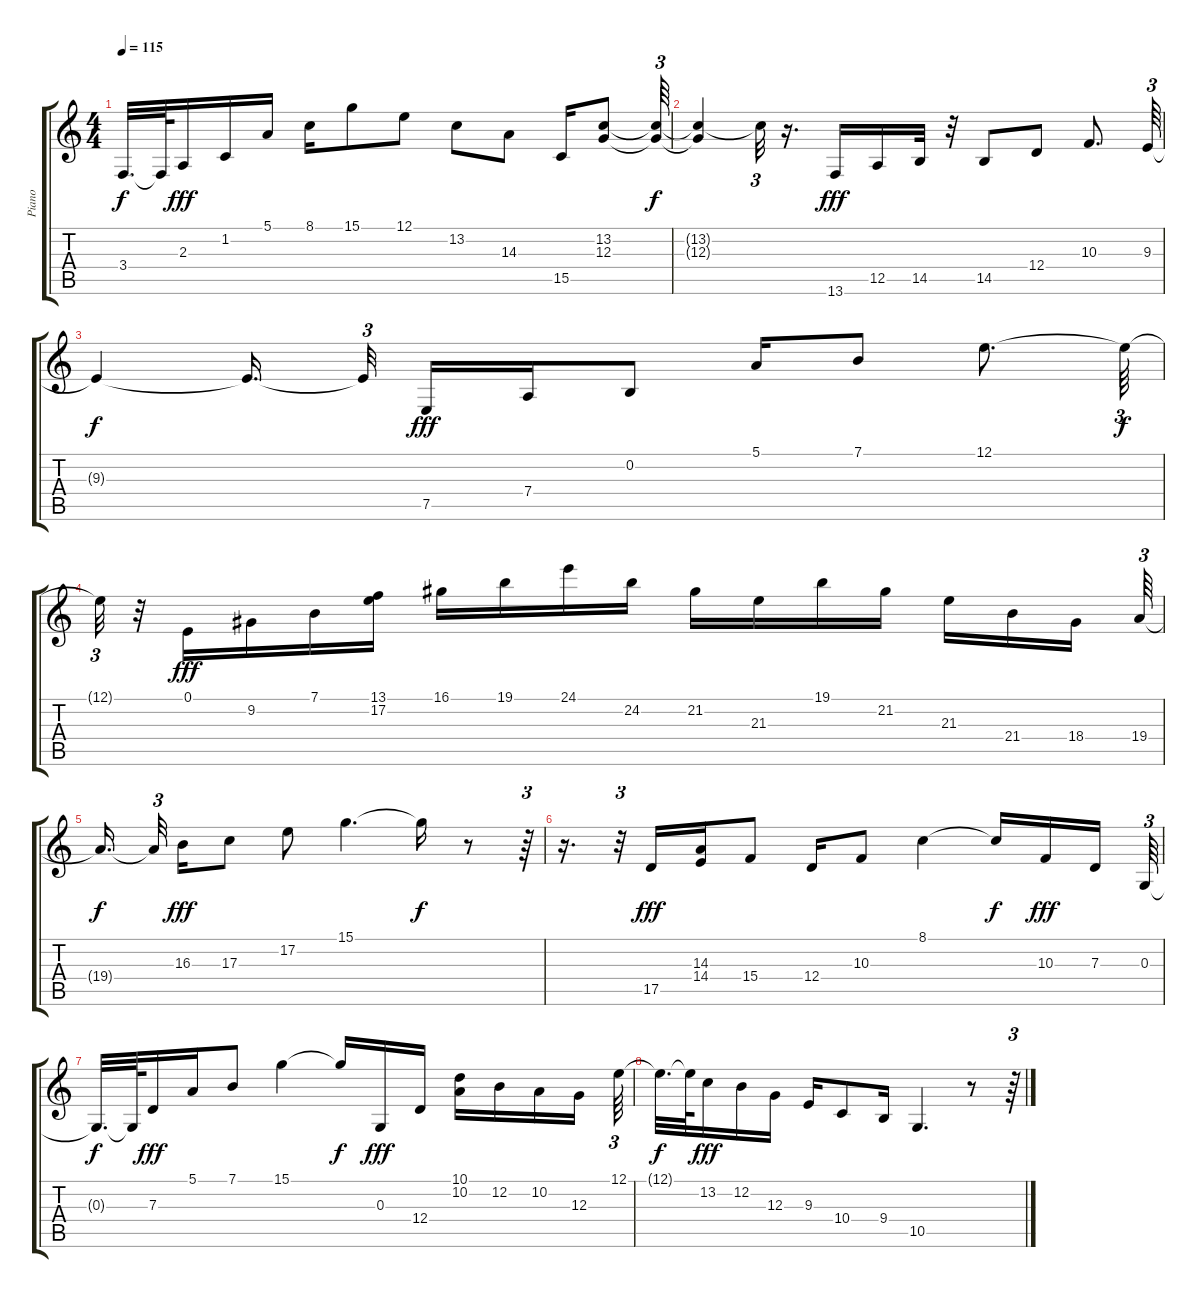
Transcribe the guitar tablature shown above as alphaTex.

\track ("Piano" "Piano") {instrument acousticgrandpiano}
\staff {score tabs}
\tuning (E4 B3 G3 D3 A2 E2) {hide}
\ts (4 4)
\tempo 115
\clef g2
\ks c
3.4{t}.32{d dy f} 3.4{t}.64 2.3.16{dy fff} 1.2.16 5.1.16 8.1.16 15.1.8 12.1.8 13.2.8 14.3.8 15.5.16 (13.2 12.3).8 (13.2{t} 12.3{t}).64{tu (3 2) dy f} |
(13.2{t} 12.3{t}).4 13.2{t}.32{tu (3 2)} r.16{d} 13.6.16{dy fff} 12.5.16 14.5.32 r.32 14.5.8 12.4.8 10.3.8{d} 9.3.64{tu (3 2)} |
9.3{t}.4{dy f} 9.3{t}.16{d} 9.3{t}.32{tu (3 2)} 7.5.16{dy fff} 7.4.16 0.2.8 5.1.16 7.1.8 12.1.8{d} 12.1{t}.64{tu (3 2) dy f} |
12.1{t}.32{tu (3 2)} r.32 0.1.16{dy fff} 9.2.16 7.1.16 (13.1 17.2).16 16.1.16 19.1.16 24.1.16 24.2.16 21.2.16 21.3.16 19.1.16 21.2.16 21.3.16 21.4.16 18.4.16 19.4.64{tu (3 2)} |
19.4{t}.16{d dy f} 19.4{t}.32{tu (3 2)} 16.3.16{dy fff} 17.3.8 17.2.8 15.1.4{d} 15.1{t}.16{dy f} r.8 r.64{tu (3 2)} |
r.16{d} r.32{tu (3 2)} 17.5.16{dy fff} (14.3 14.4).16 15.4.8 12.4.16 10.3.8 8.1.4 8.1{t}.16{dy f} 10.3.16{dy fff} 7.3.16 0.3.64{tu (3 2)} |
0.3{t}.32{d dy f} 0.3{t}.64 7.3.16{dy fff} 5.1.16 7.1.8 15.1.4 15.1{t}.16{dy f} 0.3.16{dy fff} 12.4.16 (10.1 10.2).16 12.2.16 10.2.16 12.3.16 12.1.64{tu (3 2)} |
12.1{t}.32{d dy f} 12.1{t}.64 13.2.16{dy fff} 12.2.16 12.3.16 9.3.16 10.4.8 9.4.16 10.5.4{d} r.8 r.64{tu (3 2)}
